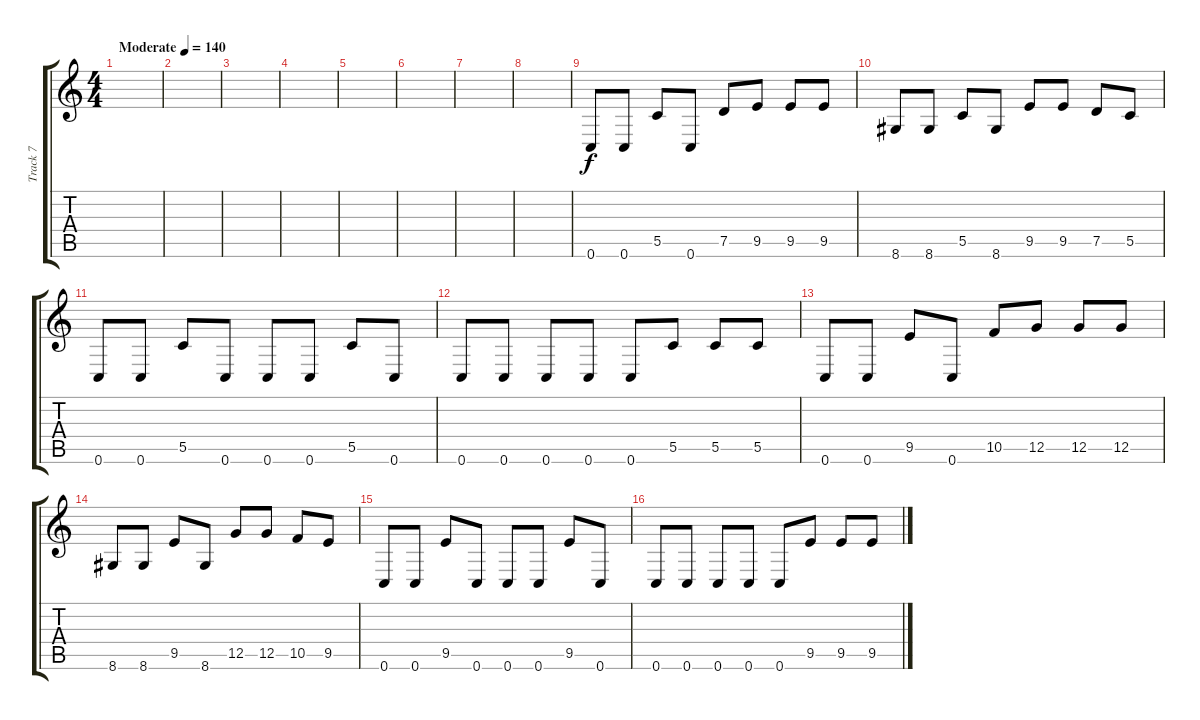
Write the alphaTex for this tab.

\track ("Track 7" "Track 7") {instrument electricbassfinger}
\staff {score tabs}
\tuning (D4 A3 F3 C3 G2 C2) {hide}
\ts (4 4)
\tempo (140 "Moderate")
\clef g2
\ks c
|
|
|
|
|
|
|
|
0.6.8 0.6.8 5.5.8 0.6.8 7.5.8 9.5.8 9.5.8 9.5.8 |
8.6.8 8.6.8 5.5.8 8.6.8 9.5.8 9.5.8 7.5.8 5.5.8 |
0.6.8 0.6.8 5.5.8 0.6.8 0.6.8 0.6.8 5.5.8 0.6.8 |
0.6.8 0.6.8 0.6.8 0.6.8 0.6.8 5.5.8 5.5.8 5.5.8 |
0.6.8 0.6.8 9.5.8 0.6.8 10.5.8 12.5.8 12.5.8 12.5.8 |
8.6.8 8.6.8 9.5.8 8.6.8 12.5.8 12.5.8 10.5.8 9.5.8 |
0.6.8 0.6.8 9.5.8 0.6.8 0.6.8 0.6.8 9.5.8 0.6.8 |
0.6.8 0.6.8 0.6.8 0.6.8 0.6.8 9.5.8 9.5.8 9.5.8
